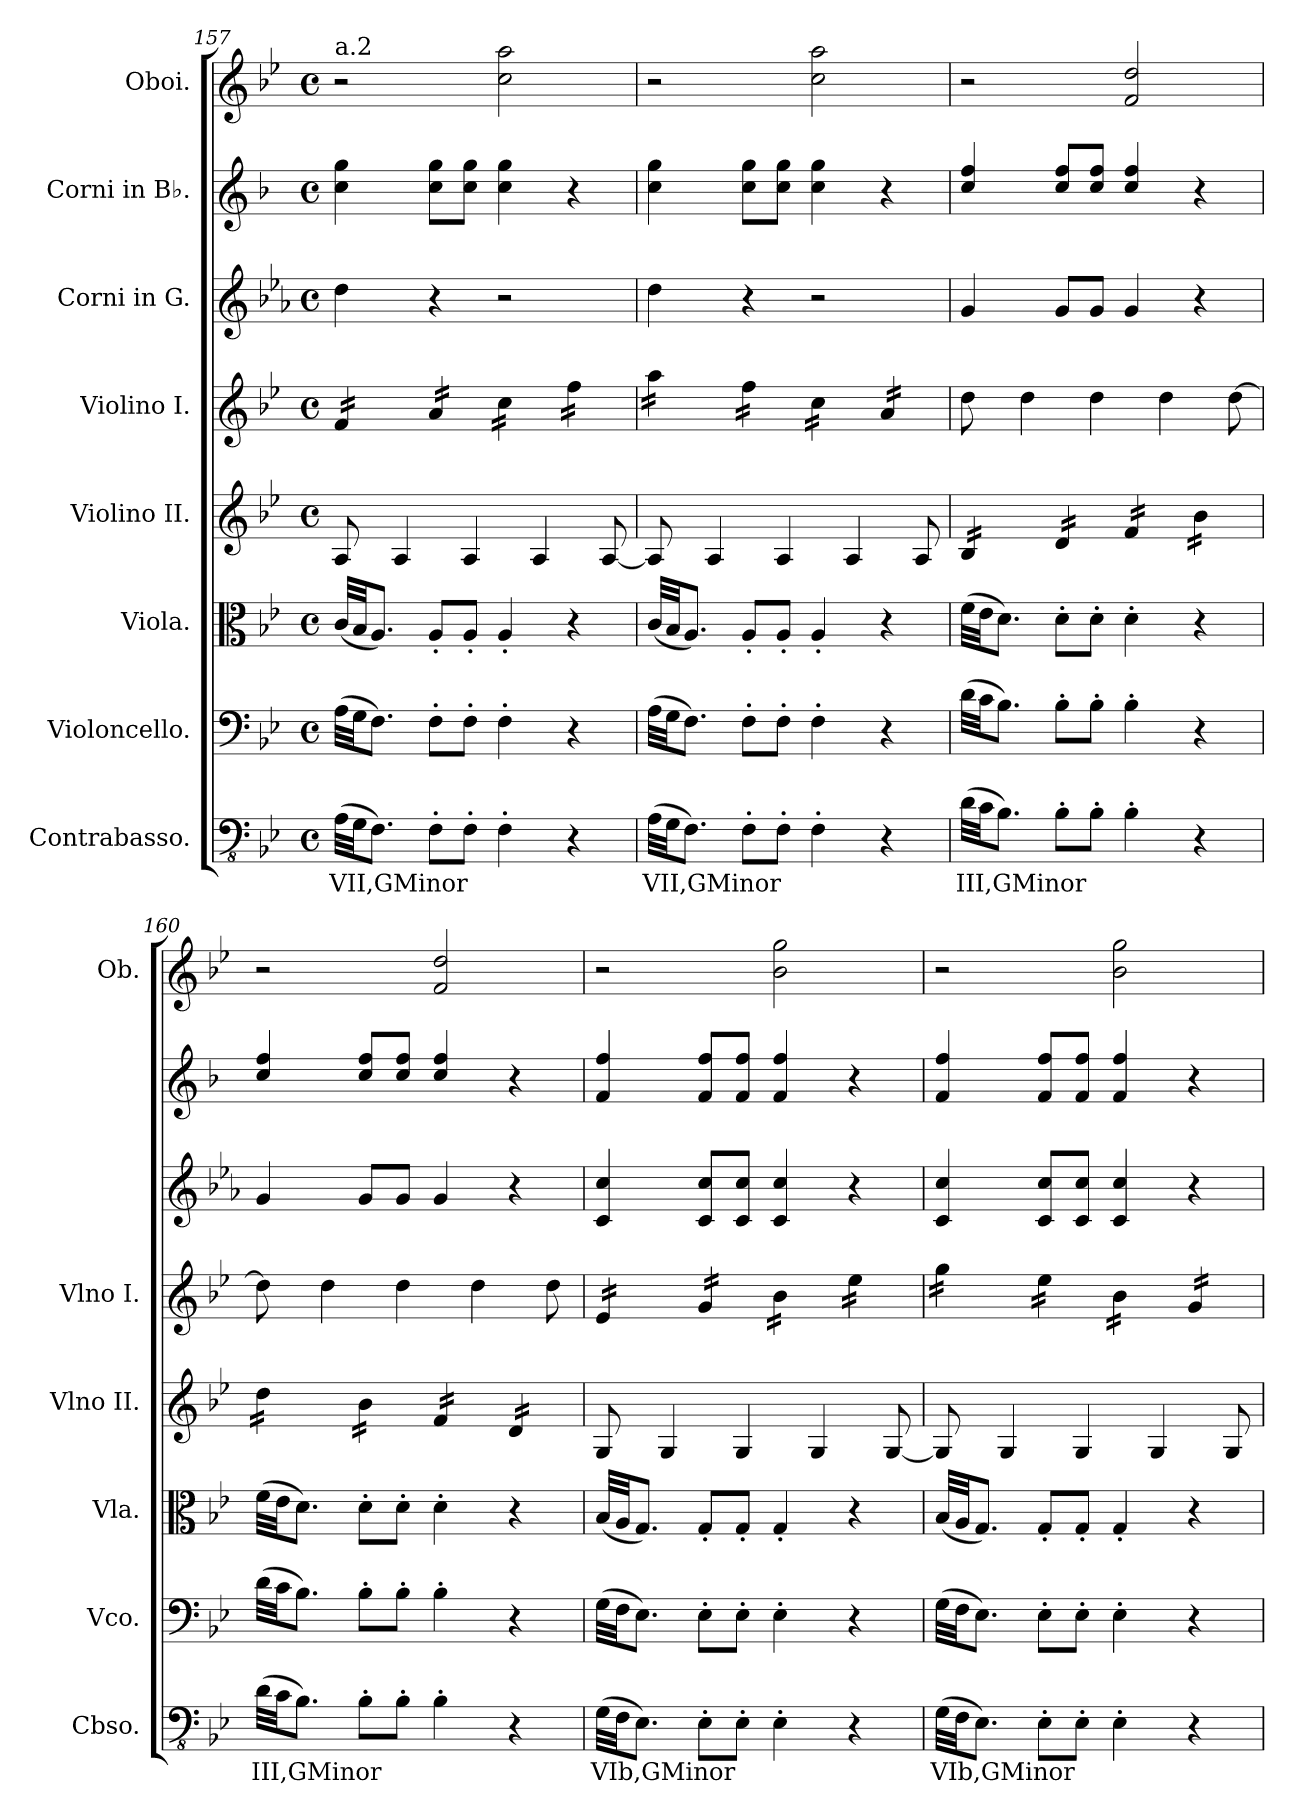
**kern	**text	**kern	**kern	**kern	**kern	**kern	**kern	**kern
*part8	*part8	*part7	*part6	*part5	*part4	*part3	*part2	*part1
*staff8	*staff8	*staff7	*staff6	*staff5	*staff4	*staff3	*staff2	*staff1
*I"Contrabasso.	*	*I"Violoncello.	*I"Viola.	*I"Violino II.	*I"Violino I.	*I"Corni in G.	*I"Corni in B♭.	*I"Oboi.
*I'Cbso.	*	*I'Vco.	*I'Vla.	*I'Vlno II.	*I'Vlno I.	*	*	*I'Ob.
*clefFv4	*	*clefF4	*clefC3	*clefG2	*clefG2	*clefG2	*clefG2	*clefG2
*	*	*	*	*	*	*ITrd3c5	*ITrd4c7	*
*k[b-e-]	*	*k[b-e-]	*k[b-e-]	*k[b-e-]	*k[b-e-]	*k[b-e-]	*k[b-e-]	*k[b-e-]
*M4/4	*	*M4/4	*M4/4	*M4/4	*M4/4	*M4/4	*M4/4	*M4/4
*met(c)	*	*met(c)	*met(c)	*met(c)	*met(c)	*met(c)	*met(c)	*met(c)
=157	=157	=157	=157	=157	=157	=157	=157	=157
!	!	!	!	!	!	!	!	!LO:TX:a:t=a.2
*	*	*	*	*	*tremolo	*	*	*
(32AA\LLL	VII,GMinor	(32A\LLL	(32c/LLL	8A/	16f/LL	4a\	4f\ 4cc\	2r
32GG\JJ	.	32G\JJ	32B-/JJ	.	.	.	.	.
8.FF\J)	.	8.F\J)	8.A/J)	.	16f/	.	.	.
.	.	.	.	4A/	16f/	.	.	.
.	.	.	.	.	16f/JJ	.	.	.
8FF'\L	.	8F'\L	8A'/L	.	16a/LL	4r	8f\ 8cc\L	.
.	.	.	.	.	16a/	.	.	.
8FF'\J	.	8F'\J	8A'/J	4A/	16a/	.	8f\ 8cc\J	.
.	.	.	.	.	16a/JJ	.	.	.
4FF'\	.	4F'\	4A'/	.	16cc\LL	2r	4f\ 4cc\	2cc\ 2aa\
.	.	.	.	.	16cc\	.	.	.
.	.	.	.	4A/	16cc\	.	.	.
.	.	.	.	.	16cc\JJ	.	.	.
4r	.	4r	4r	.	16ff\LL	.	4r	.
.	.	.	.	.	16ff\	.	.	.
.	.	.	.	[8A/	16ff\	.	.	.
.	.	.	.	.	16ff\JJ	.	.	.
=158	=158	=158	=158	=158	=158	=158	=158	=158
(32AA\LLL	VII,GMinor	(32A\LLL	(32c/LLL	8A/]	16aa\LL	4a\	4f\ 4cc\	2r
32GG\JJ	.	32G\JJ	32B-/JJ	.	.	.	.	.
8.FF\J)	.	8.F\J)	8.A/J)	.	16aa\	.	.	.
.	.	.	.	4A/	16aa\	.	.	.
.	.	.	.	.	16aa\JJ	.	.	.
8FF'\L	.	8F'\L	8A'/L	.	16ff\LL	4r	8f\ 8cc\L	.
.	.	.	.	.	16ff\	.	.	.
8FF'\J	.	8F'\J	8A'/J	4A/	16ff\	.	8f\ 8cc\J	.
.	.	.	.	.	16ff\JJ	.	.	.
4FF'\	.	4F'\	4A'/	.	16cc\LL	2r	4f\ 4cc\	2cc\ 2aa\
.	.	.	.	.	16cc\	.	.	.
.	.	.	.	4A/	16cc\	.	.	.
.	.	.	.	.	16cc\JJ	.	.	.
4r	.	4r	4r	.	16a/LL	.	4r	.
.	.	.	.	.	16a/	.	.	.
.	.	.	.	8A/	16a/	.	.	.
.	.	.	.	.	16a/JJ	.	.	.
*	*	*	*	*	*Xtremolo	*	*	*
=159	=159	=159	=159	=159	=159	=159	=159	=159
*	*	*	*	*tremolo	*	*	*	*
(32D\LLL	III,GMinor	(32d\LLL	(32f\LLL	16B-/LL	8dd\	4d/	4f/ 4b-/	2r
32C\JJ	.	32c\JJ	32e-\JJ	.	.	.	.	.
8.BB-\J)	.	8.B-\J)	8.d\J)	16B-/	.	.	.	.
.	.	.	.	16B-/	4dd\	.	.	.
.	.	.	.	16B-/JJ	.	.	.	.
8BB-'\L	.	8B-'\L	8d'\L	16d/LL	.	8d/L	8f/ 8b-/L	.
.	.	.	.	16d/	.	.	.	.
8BB-'\J	.	8B-'\J	8d'\J	16d/	4dd\	8d/J	8f/ 8b-/J	.
.	.	.	.	16d/JJ	.	.	.	.
4BB-'\	.	4B-'\	4d'\	16f/LL	.	4d/	4f/ 4b-/	2f/ 2dd/
.	.	.	.	16f/	.	.	.	.
.	.	.	.	16f/	4dd\	.	.	.
.	.	.	.	16f/JJ	.	.	.	.
4r	.	4r	4r	16b-\LL	.	4r	4r	.
.	.	.	.	16b-\	.	.	.	.
.	.	.	.	16b-\	[8dd\	.	.	.
.	.	.	.	16b-\JJ	.	.	.	.
!!LO:LB:g=z
=160	=160	=160	=160	=160	=160	=160	=160	=160
(32D\LLL	III,GMinor	(32d\LLL	(32f\LLL	16dd\LL	8dd\]	4d/	4f/ 4b-/	2r
32C\JJ	.	32c\JJ	32e-\JJ	.	.	.	.	.
8.BB-\J)	.	8.B-\J)	8.d\J)	16dd\	.	.	.	.
.	.	.	.	16dd\	4dd\	.	.	.
.	.	.	.	16dd\JJ	.	.	.	.
8BB-'\L	.	8B-'\L	8d'\L	16b-\LL	.	8d/L	8f/ 8b-/L	.
.	.	.	.	16b-\	.	.	.	.
8BB-'\J	.	8B-'\J	8d'\J	16b-\	4dd\	8d/J	8f/ 8b-/J	.
.	.	.	.	16b-\JJ	.	.	.	.
4BB-'\	.	4B-'\	4d'\	16f/LL	.	4d/	4f/ 4b-/	2f/ 2dd/
.	.	.	.	16f/	.	.	.	.
.	.	.	.	16f/	4dd\	.	.	.
.	.	.	.	16f/JJ	.	.	.	.
4r	.	4r	4r	16d/LL	.	4r	4r	.
.	.	.	.	16d/	.	.	.	.
.	.	.	.	16d/	8dd\	.	.	.
.	.	.	.	16d/JJ	.	.	.	.
*	*	*	*	*Xtremolo	*	*	*	*
!!LO:PB:g=z
=161	=161	=161	=161	=161	=161	=161	=161	=161
*	*	*	*	*	*tremolo	*	*	*
(32GG\LLL	VIb,GMinor	(32G\LLL	(32B-/LLL	8G/	16e-/LL	4G/ 4g/	4B-/ 4b-/	2r
32FF\JJ	.	32F\JJ	32A/JJ	.	.	.	.	.
8.EE-\J)	.	8.E-\J)	8.G/J)	.	16e-/	.	.	.
.	.	.	.	4G/	16e-/	.	.	.
.	.	.	.	.	16e-/JJ	.	.	.
8EE-'\L	.	8E-'\L	8G'/L	.	16g/LL	8G/ 8g/L	8B-/ 8b-/L	.
.	.	.	.	.	16g/	.	.	.
8EE-'\J	.	8E-'\J	8G'/J	4G/	16g/	8G/ 8g/J	8B-/ 8b-/J	.
.	.	.	.	.	16g/JJ	.	.	.
4EE-'\	.	4E-'\	4G'/	.	16b-\LL	4G/ 4g/	4B-/ 4b-/	2b-\ 2gg\
.	.	.	.	.	16b-\	.	.	.
.	.	.	.	4G/	16b-\	.	.	.
.	.	.	.	.	16b-\JJ	.	.	.
4r	.	4r	4r	.	16ee-\LL	4r	4r	.
.	.	.	.	.	16ee-\	.	.	.
.	.	.	.	[8G/	16ee-\	.	.	.
.	.	.	.	.	16ee-\JJ	.	.	.
!!LO:PB:g=z
=162	=162	=162	=162	=162	=162	=162	=162	=162
(32GG\LLL	VIb,GMinor	(32G\LLL	(32B-/LLL	8G/]	16gg\LL	4G/ 4g/	4B-/ 4b-/	2r
32FF\JJ	.	32F\JJ	32A/JJ	.	.	.	.	.
8.EE-\J)	.	8.E-\J)	8.G/J)	.	16gg\	.	.	.
.	.	.	.	4G/	16gg\	.	.	.
.	.	.	.	.	16gg\JJ	.	.	.
8EE-'\L	.	8E-'\L	8G'/L	.	16ee-\LL	8G/ 8g/L	8B-/ 8b-/L	.
.	.	.	.	.	16ee-\	.	.	.
8EE-'\J	.	8E-'\J	8G'/J	4G/	16ee-\	8G/ 8g/J	8B-/ 8b-/J	.
.	.	.	.	.	16ee-\JJ	.	.	.
4EE-'\	.	4E-'\	4G'/	.	16b-\LL	4G/ 4g/	4B-/ 4b-/	2b-\ 2gg\
.	.	.	.	.	16b-\	.	.	.
.	.	.	.	4G/	16b-\	.	.	.
.	.	.	.	.	16b-\JJ	.	.	.
4r	.	4r	4r	.	16g/LL	4r	4r	.
.	.	.	.	.	16g/	.	.	.
.	.	.	.	8G/	16g/	.	.	.
.	.	.	.	.	16g/JJ	.	.	.
*	*	*	*	*	*Xtremolo	*	*	*
=	=	=	=	=	=	=	=	=
*-	*-	*-	*-	*-	*-	*-	*-	*-
